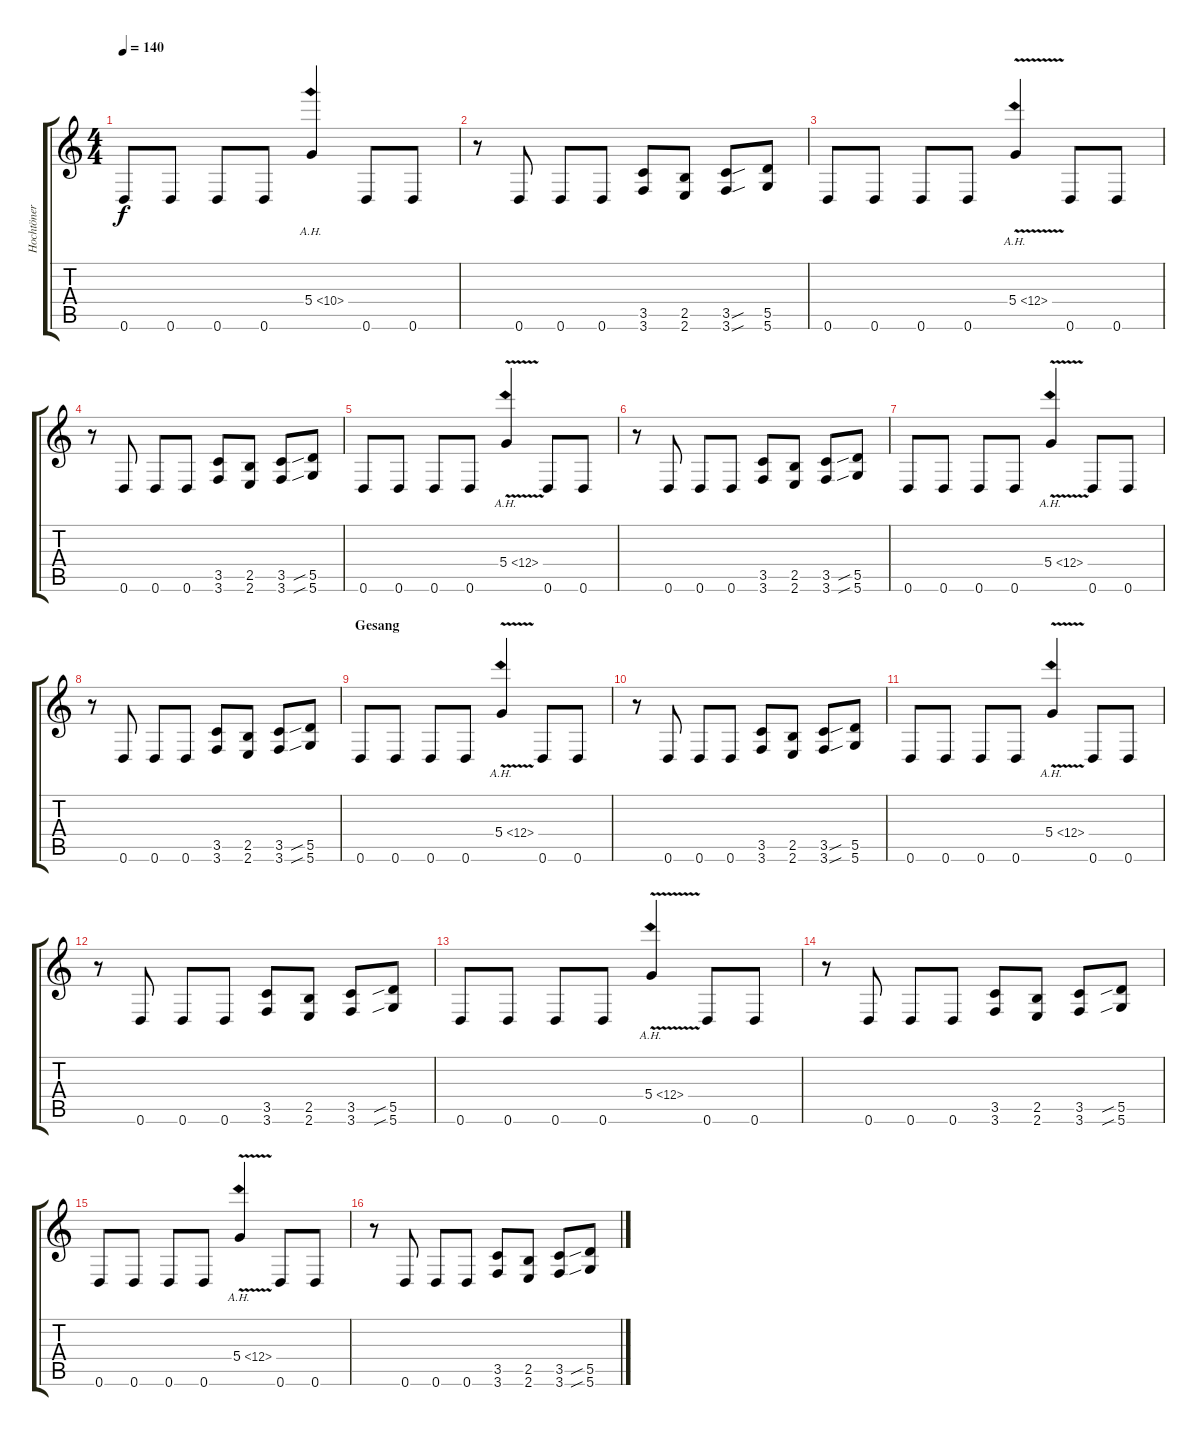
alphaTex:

\track ("Hochtöner" "Hochtöner") {instrument distortionguitar}
\staff {score tabs}
\tuning (E4 B3 G3 D3 A2 D2) {hide}
\ts (4 4)
\tempo 140
\clef g2
\ks c
0.6.8{dy f instrument distortionguitar} 0.6.8 0.6.8 0.6.8 5.4{ah 5}.4{instrument distortionguitar} 0.6.8 0.6.8 |
r.8 0.6.8 0.6.8 0.6.8 (3.5 3.6).8 (2.5 2.6).8 (3.5{sou} 3.6{sou}).8 (5.5 5.6).8 |
0.6.8 0.6.8 0.6.8 0.6.8 5.4{ah 7 v}.4 0.6.8 0.6.8 |
r.8 0.6.8 0.6.8 0.6.8 (3.5 3.6).8 (2.5 2.6).8 (3.5 3.6).8 (5.5{sib} 5.6{sib}).8 |
0.6.8 0.6.8 0.6.8 0.6.8 5.4{ah 7 v}.4 0.6.8 0.6.8 |
r.8 0.6.8 0.6.8 0.6.8 (3.5 3.6).8 (2.5 2.6).8 (3.5 3.6).8 (5.5{sib} 5.6{sib}).8 |
0.6.8 0.6.8 0.6.8 0.6.8 5.4{ah 7 v}.4 0.6.8 0.6.8 |
r.8 0.6.8 0.6.8 0.6.8 (3.5 3.6).8 (2.5 2.6).8 (3.5 3.6).8 (5.5{sib} 5.6{sib}).8 |
\section ("" "Gesang")
0.6.8 0.6.8 0.6.8 0.6.8 5.4{ah 7 v}.4{instrument distortionguitar} 0.6.8 0.6.8 |
r.8 0.6.8 0.6.8 0.6.8 (3.5 3.6).8 (2.5 2.6).8 (3.5{sou} 3.6{sou}).8 (5.5 5.6).8 |
0.6.8 0.6.8 0.6.8 0.6.8 5.4{ah 7 v}.4 0.6.8 0.6.8 |
r.8 0.6.8 0.6.8 0.6.8 (3.5 3.6).8 (2.5 2.6).8 (3.5 3.6).8 (5.5{sib} 5.6{sib}).8 |
0.6.8 0.6.8 0.6.8 0.6.8 5.4{ah 7 v}.4 0.6.8 0.6.8 |
r.8 0.6.8 0.6.8 0.6.8 (3.5 3.6).8 (2.5 2.6).8 (3.5 3.6).8 (5.5{sib} 5.6{sib}).8 |
0.6.8 0.6.8 0.6.8 0.6.8 5.4{ah 7 v}.4 0.6.8 0.6.8 |
r.8 0.6.8 0.6.8 0.6.8 (3.5 3.6).8 (2.5 2.6).8 (3.5 3.6).8 (5.5{sib} 5.6{sib}).8
